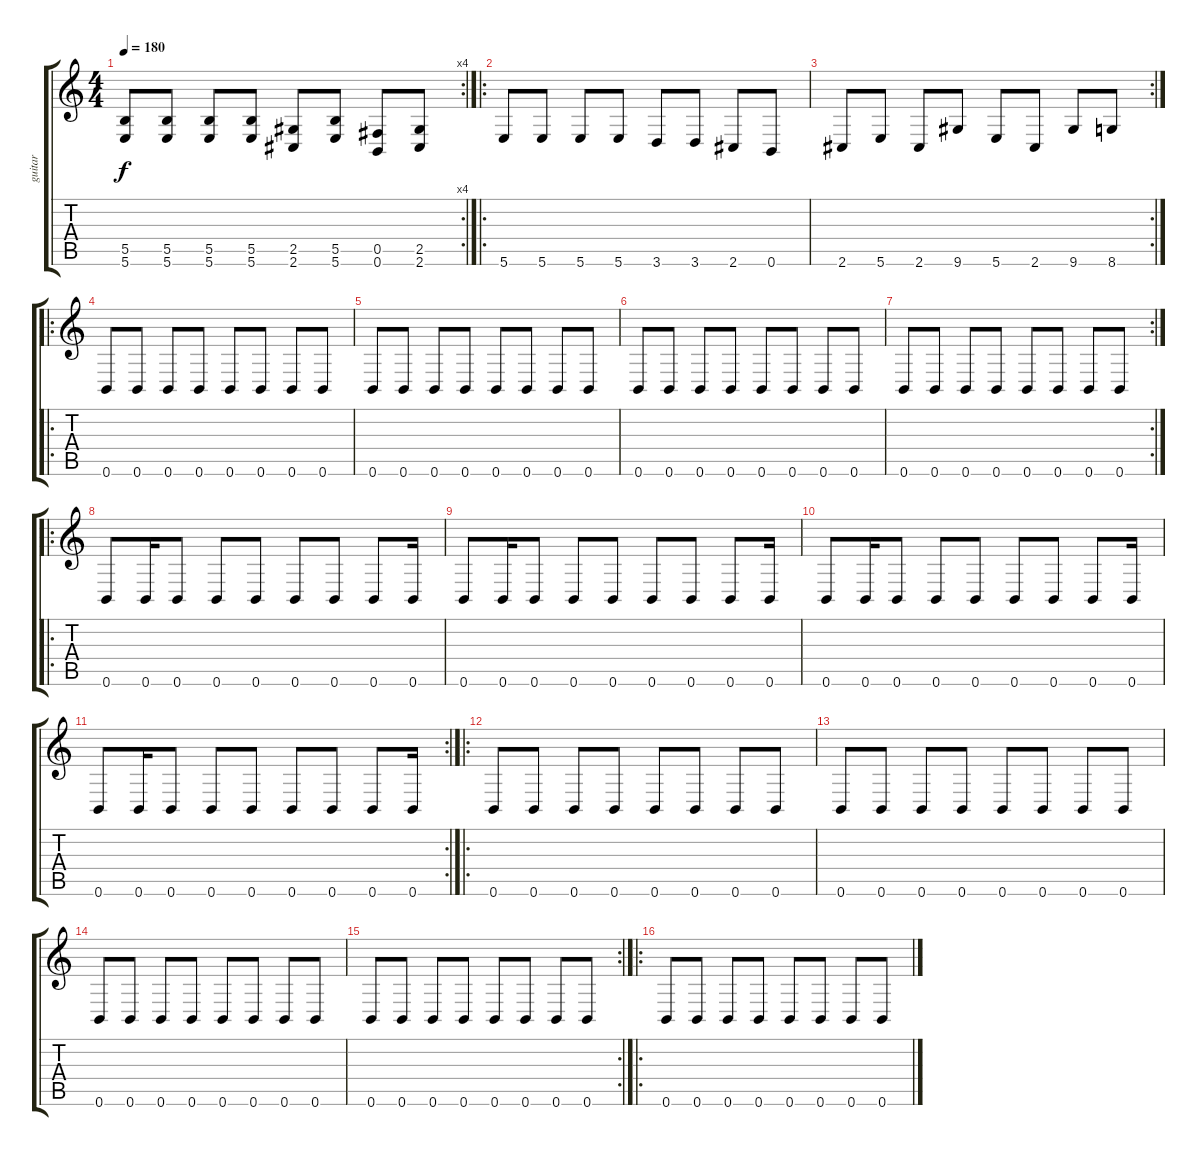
\track ("guitar" "guitar") {instrument distortionguitar}
\staff {score tabs}
\tuning (Db4 Ab3 E3 B2 Gb2 B1) {hide}
\rc 4
\ts (4 4)
\tempo 180
\clef g2
\ks c
(5.5 5.6).8{dy f} (5.5 5.6).8 (5.5 5.6).8 (5.5 5.6).8 (2.5 2.6).8 (5.5 5.6).8 (0.5 0.6).8 (2.5 2.6).8 |
\ro
5.6.8 5.6.8 5.6.8 5.6.8 3.6.8 3.6.8 2.6.8 0.6.8 |
\rc 2
2.6.8 5.6.8 2.6.8 9.6.8 5.6.8 2.6.8 9.6.8 8.6.8 |
\ro
0.6.8 0.6.8 0.6.8 0.6.8 0.6.8 0.6.8 0.6.8 0.6.8 |
0.6.8 0.6.8 0.6.8 0.6.8 0.6.8 0.6.8 0.6.8 0.6.8 |
0.6.8 0.6.8 0.6.8 0.6.8 0.6.8 0.6.8 0.6.8 0.6.8 |
\rc 2
0.6.8 0.6.8 0.6.8 0.6.8 0.6.8 0.6.8 0.6.8 0.6.8 |
\ro
0.6.8 0.6.16 0.6.8 0.6.8 0.6.8 0.6.8 0.6.8 0.6.8 0.6.16 |
0.6.8 0.6.16 0.6.8 0.6.8 0.6.8 0.6.8 0.6.8 0.6.8 0.6.16 |
0.6.8 0.6.16 0.6.8 0.6.8 0.6.8 0.6.8 0.6.8 0.6.8 0.6.16 |
\rc 2
0.6.8 0.6.16 0.6.8 0.6.8 0.6.8 0.6.8 0.6.8 0.6.8 0.6.16 |
\ro
0.6.8 0.6.8 0.6.8 0.6.8 0.6.8 0.6.8 0.6.8 0.6.8 |
0.6.8 0.6.8 0.6.8 0.6.8 0.6.8 0.6.8 0.6.8 0.6.8 |
0.6.8 0.6.8 0.6.8 0.6.8 0.6.8 0.6.8 0.6.8 0.6.8 |
\rc 2
0.6.8 0.6.8 0.6.8 0.6.8 0.6.8 0.6.8 0.6.8 0.6.8 |
\ro
0.6.8 0.6.8 0.6.8 0.6.8 0.6.8 0.6.8 0.6.8 0.6.8
